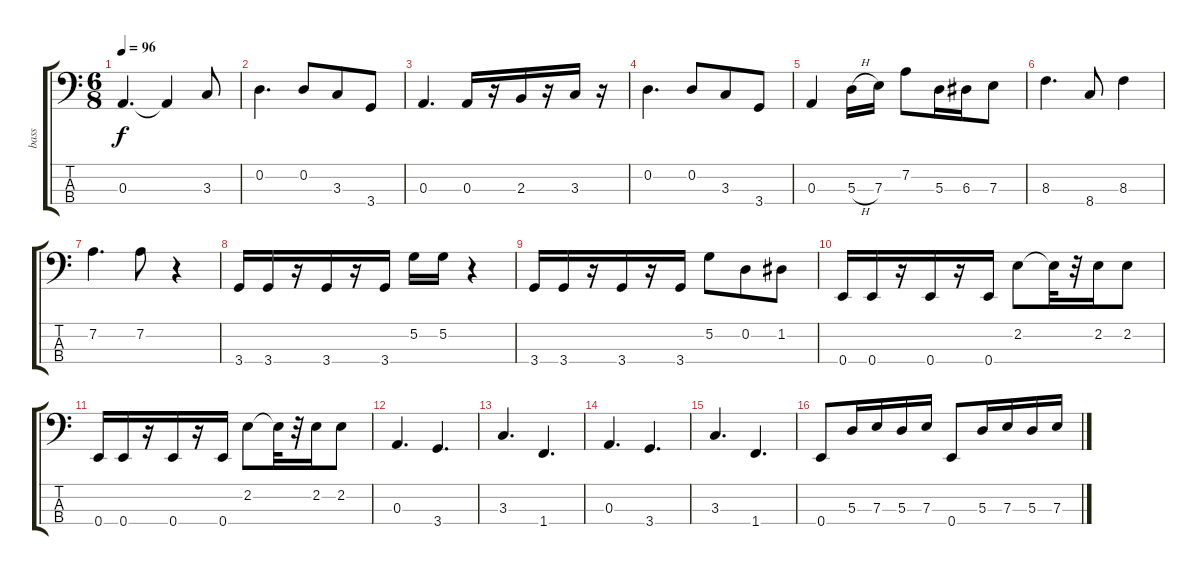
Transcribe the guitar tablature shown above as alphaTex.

\track ("bass" "bass") {instrument electricbassfinger}
\staff {score tabs}
\tuning (G2 D2 A1 E1) {hide}
\ts (6 8)
\tempo 96
\clef f4
\ks c
0.3.4{d dy f} 0.3{t}.4 3.3.8 |
0.2.4{d} 0.2.8 3.3.8 3.4.8 |
0.3.4{d} 0.3.16 r.16 2.3.16 r.16 3.3.16 r.16 |
0.2.4{d} 0.2.8 3.3.8 3.4.8 |
0.3.4 5.3{h}.16 7.3.16 7.2.8 5.3.16 6.3.16 7.3.8 |
8.3.4{d} 8.4.8 8.3.4 |
7.2.4{d} 7.2.8 r.4 |
3.4.16 3.4.16 r.16 3.4.16 r.16 3.4.16 5.2.16 5.2.16 r.4 |
3.4.16 3.4.16 r.16 3.4.16 r.16 3.4.16 5.2.8 0.2.8 1.2.8 |
0.4.16 0.4.16 r.16 0.4.16 r.16 0.4.16 2.2.8 2.2{t}.32 r.32 2.2.16 2.2.8 |
0.4.16 0.4.16 r.16 0.4.16 r.16 0.4.16 2.2.8 2.2{t}.32 r.32 2.2.16 2.2.8 |
0.3.4{d} 3.4.4{d} |
3.3.4{d} 1.4.4{d} |
0.3.4{d} 3.4.4{d} |
3.3.4{d} 1.4.4{d} |
0.4.8 5.3.16 7.3.16 5.3.16 7.3.16 0.4.8 5.3.16 7.3.16 5.3.16 7.3.16
